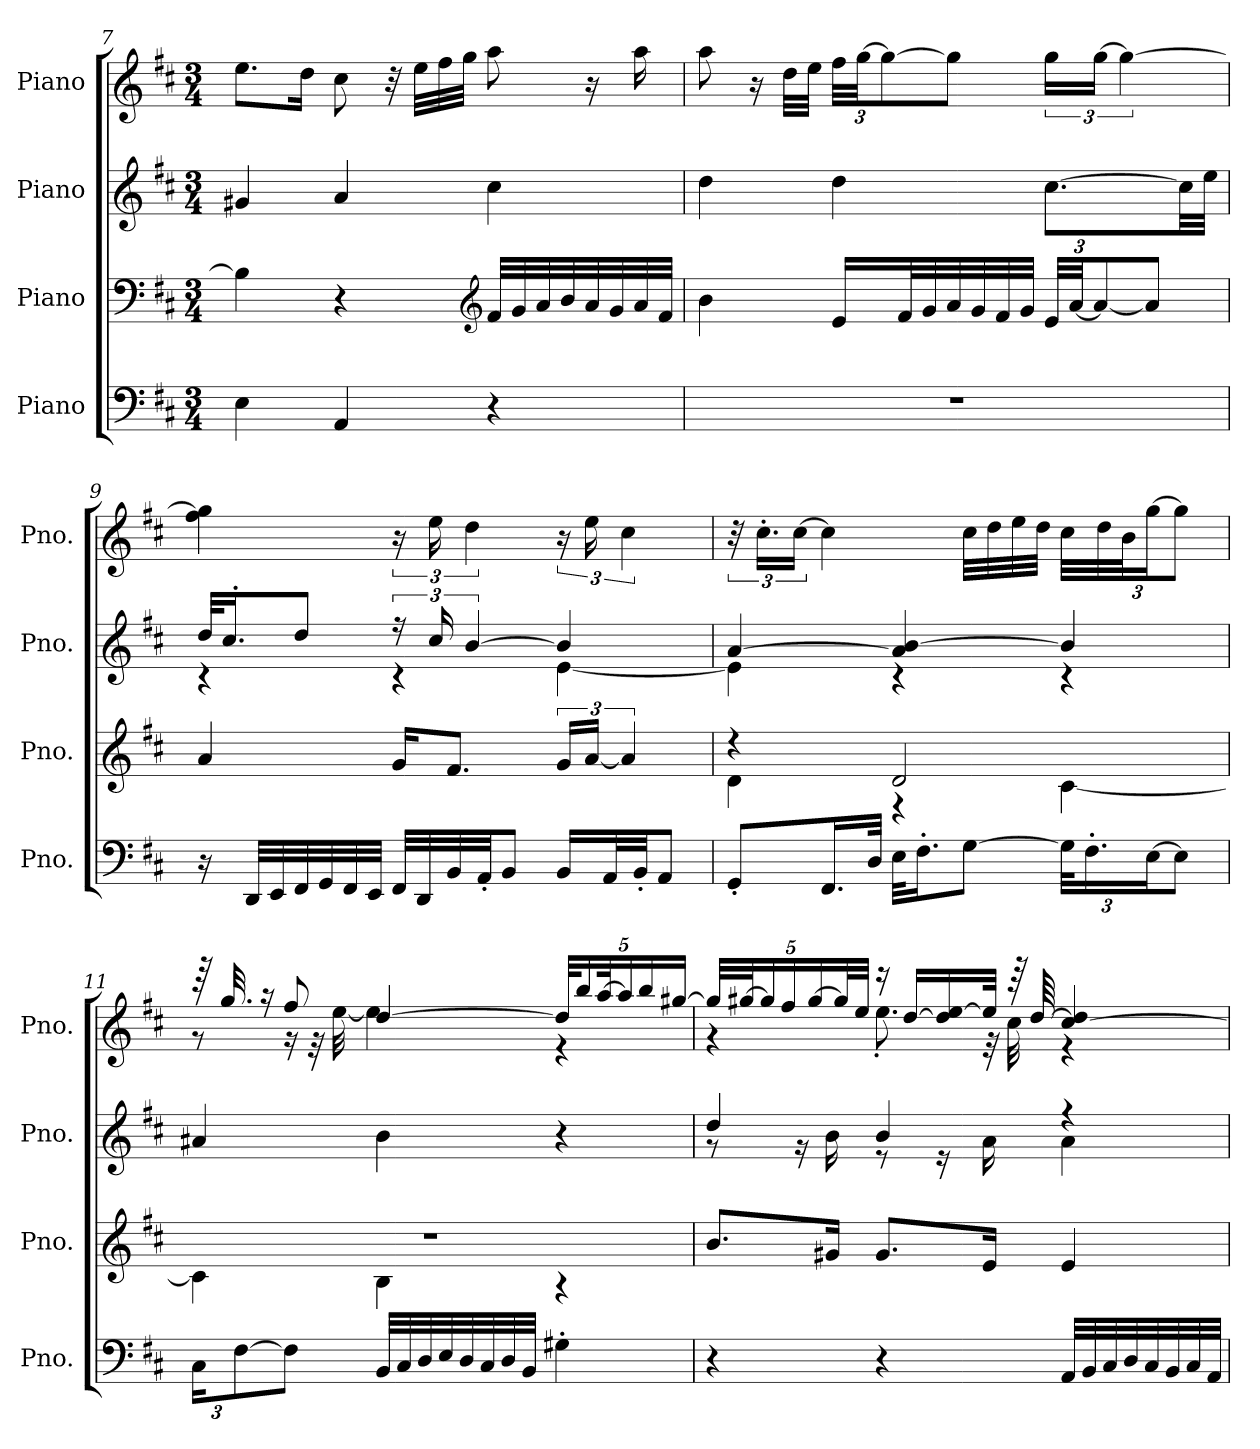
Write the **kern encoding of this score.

**kern	**kern	**kern	**kern
*part4	*part3	*part2	*part1
*staff4	*staff3	*staff2	*staff1
*I"Piano	*I"Piano	*I"Piano	*I"Piano
*I'Pno.	*I'Pno.	*I'Pno.	*I'Pno.
*clefF4	*clefF4	*clefG2	*clefG2
*k[f#c#]	*k[f#c#]	*k[f#c#]	*k[f#c#]
*M3/4	*M3/4	*M3/4	*M3/4
=7	=7	=7	=7
4E\	4B\]	4g#X/	8.ee\L
.	.	.	16dd\Jk
4AA/	4r	4a/	8cc#\
.	.	.	32r
.	.	.	32ee\LLL
.	.	.	32ff#\
.	.	.	32gg\JJJ
*	*clefG2	*	*
4r	32f#/LLL	4cc#\	8aa\
.	32g/	.	.
.	32a/	.	.
.	32b/	.	.
.	32a/	.	16r
.	32g/	.	.
.	32a/	.	16aa\
.	32f#/JJJ	.	.
!!LO:PB:g=z
=8	=8	=8	=8
2.r	4b\	4dd\	8aa\
.	.	.	16r
.	.	.	32dd\LLL
.	.	.	32ee\JJJ
*	*	*	*Xbrackettup
.	16e/LL	4dd\	48ff#\LLL
.	.	.	[48gg\JJ
.	.	.	12gg\_
.	32f#/L	.	.
.	32g/	.	.
.	32a/	.	8gg\J]
.	32g/	.	.
.	32f#/	.	.
.	32g/JJJ	.	.
*	*Xbrackettup	*	*brackettup
.	48e/LLL	[8.cc#\L	24gg\LL
.	[48a/JJ	.	.
.	12a/_	.	[24gg\JJ
.	.	.	6gg\_
.	8a/J]	.	.
.	.	32cc#\LL]	.
.	.	32ee\JJJ	.
=9	=9	=9	=9
*	*	*^	*
16r	4a/	32dd/KLL	4r	4ff#\ 4gg\]
.	.	16.cc#'/J	.	.
32DD/LLL	.	.	.	.
32EE/	.	.	.	.
32FF#/	.	8dd/J	.	.
32GG/	.	.	.	.
32FF#/	.	.	.	.
32EE/JJJ	.	.	.	.
32FF#/LLL	16g/KL	24r	4r	24r
32DD/	.	.	.	.
.	.	24cc#/	.	24ee\
32BB/	8.f#/J	.	.	.
.	.	[6b/	.	6dd\
32AA'/JJ	.	.	.	.
8BB/J	.	.	.	.
*	*brackettup	*	*	*
16BB/LL	24g/LL	4b/]	[4e\	24r
.	[24a/JJ	.	.	24ee\
32AA/L	.	.	.	.
.	6a/]	.	.	6cc#\
32BB'/JJ	.	.	.	.
8AA/J	.	.	.	.
!!LO:LB:g=z
=10	=10	=10	=10	=10
*	*^	*	*	*
8GG'/L	4r	4d\	[4a/	4e\]	48r
.	.	.	.	.	24.cc#'\LL
.	.	.	.	.	[24cc#\JJ
16.FF#/L	.	.	.	.	4cc#\]
32D/JJk	.	.	.	.	.
32E\KLL	2d/	4r	4a/] [4b/	4r	.
16.F#'\J	.	.	.	.	.
[8G\J	.	.	.	.	32cc#\LLL
.	.	.	.	.	32dd\
.	.	.	.	.	32ee\
.	.	.	.	.	32dd\JJJ
*Xbrackettup	*	*	*	*	*
48G\KLL]	.	[4c#\	4b/]	4r	32cc#\LLL
24.F#'\	.	.	.	.	.
.	.	.	.	.	32dd\
*	*	*	*	*	*Xbrackettup
.	.	.	.	.	48b\J
[24E\J	.	.	.	.	[24gg\J
8E\J]	.	.	.	.	8gg\J]
*	*	*	*v	*v	*
=11	=11	=11	=11	=11
*	*	*	*	*^
24C#\KL	2.r	4c#\]	4a#X/	64r	8r
.	.	.	.	32.gg/	.
[12F#\	.	.	.	.	.
.	.	.	.	16r	.
8F#\J]	.	.	.	8ff#/	16r
.	.	.	.	.	32r
.	.	.	.	.	[32ee\
32BB/LLL	.	4B\	4b\	[4dd/	4ee\]
32C#/	.	.	.	.	.
32D/	.	.	.	.	.
32E/	.	.	.	.	.
32D/	.	.	.	.	.
32C#/	.	.	.	.	.
32D/	.	.	.	.	.
32BB/JJJ	.	.	.	.	.
4G#X'\	.	4r	4r	40dd/KLL]	4r
.	.	.	.	20bb/	.
.	.	.	.	[40aa/K	.
.	.	.	.	20aa/]	.
.	.	.	.	20bb/	.
.	.	.	.	[20gg#X/JJ	.
*	*v	*v	*	*	*
!!LO:LB:g=z	!!
=12	=12	=12	=12	=12
*	*	*^	*	*
4r	8.b/L	4dd/	8r	40gg#/LLL]	4r
.	.	.	.	[40gg#X/J	.
.	.	.	.	20gg#/]	.
.	.	.	.	20ff#/	.
.	.	.	16r	.	.
.	.	.	.	[20gg#/	.
.	16g#X/Jk	.	16b\	.	.
.	.	.	.	40gg#/L]	.
.	.	.	.	40ee/JJJ	.
4r	8.g#/L	4b/	8r	16r	8.ee'\
.	.	.	.	[16dd/LL	.
.	.	.	16r	16dd/] [16ee/	.
.	16e/Jk	.	16a\	32ee/JJk]	32r
.	.	.	.	64r	32cc#\
.	.	.	.	[64dd/	.
32AA/LLL	4e/	4r	4a\	[4cc#/ 4dd/]	4r
32BB/	.	.	.	.	.
32C#/	.	.	.	.	.
32D/	.	.	.	.	.
32C#/	.	.	.	.	.
32BB/	.	.	.	.	.
32C#/	.	.	.	.	.
32AA/JJJ	.	.	.	.	.
*	*	*v	*v	*	*
*	*	*	*v	*v
=	=	=	=
*-	*-	*-	*-
